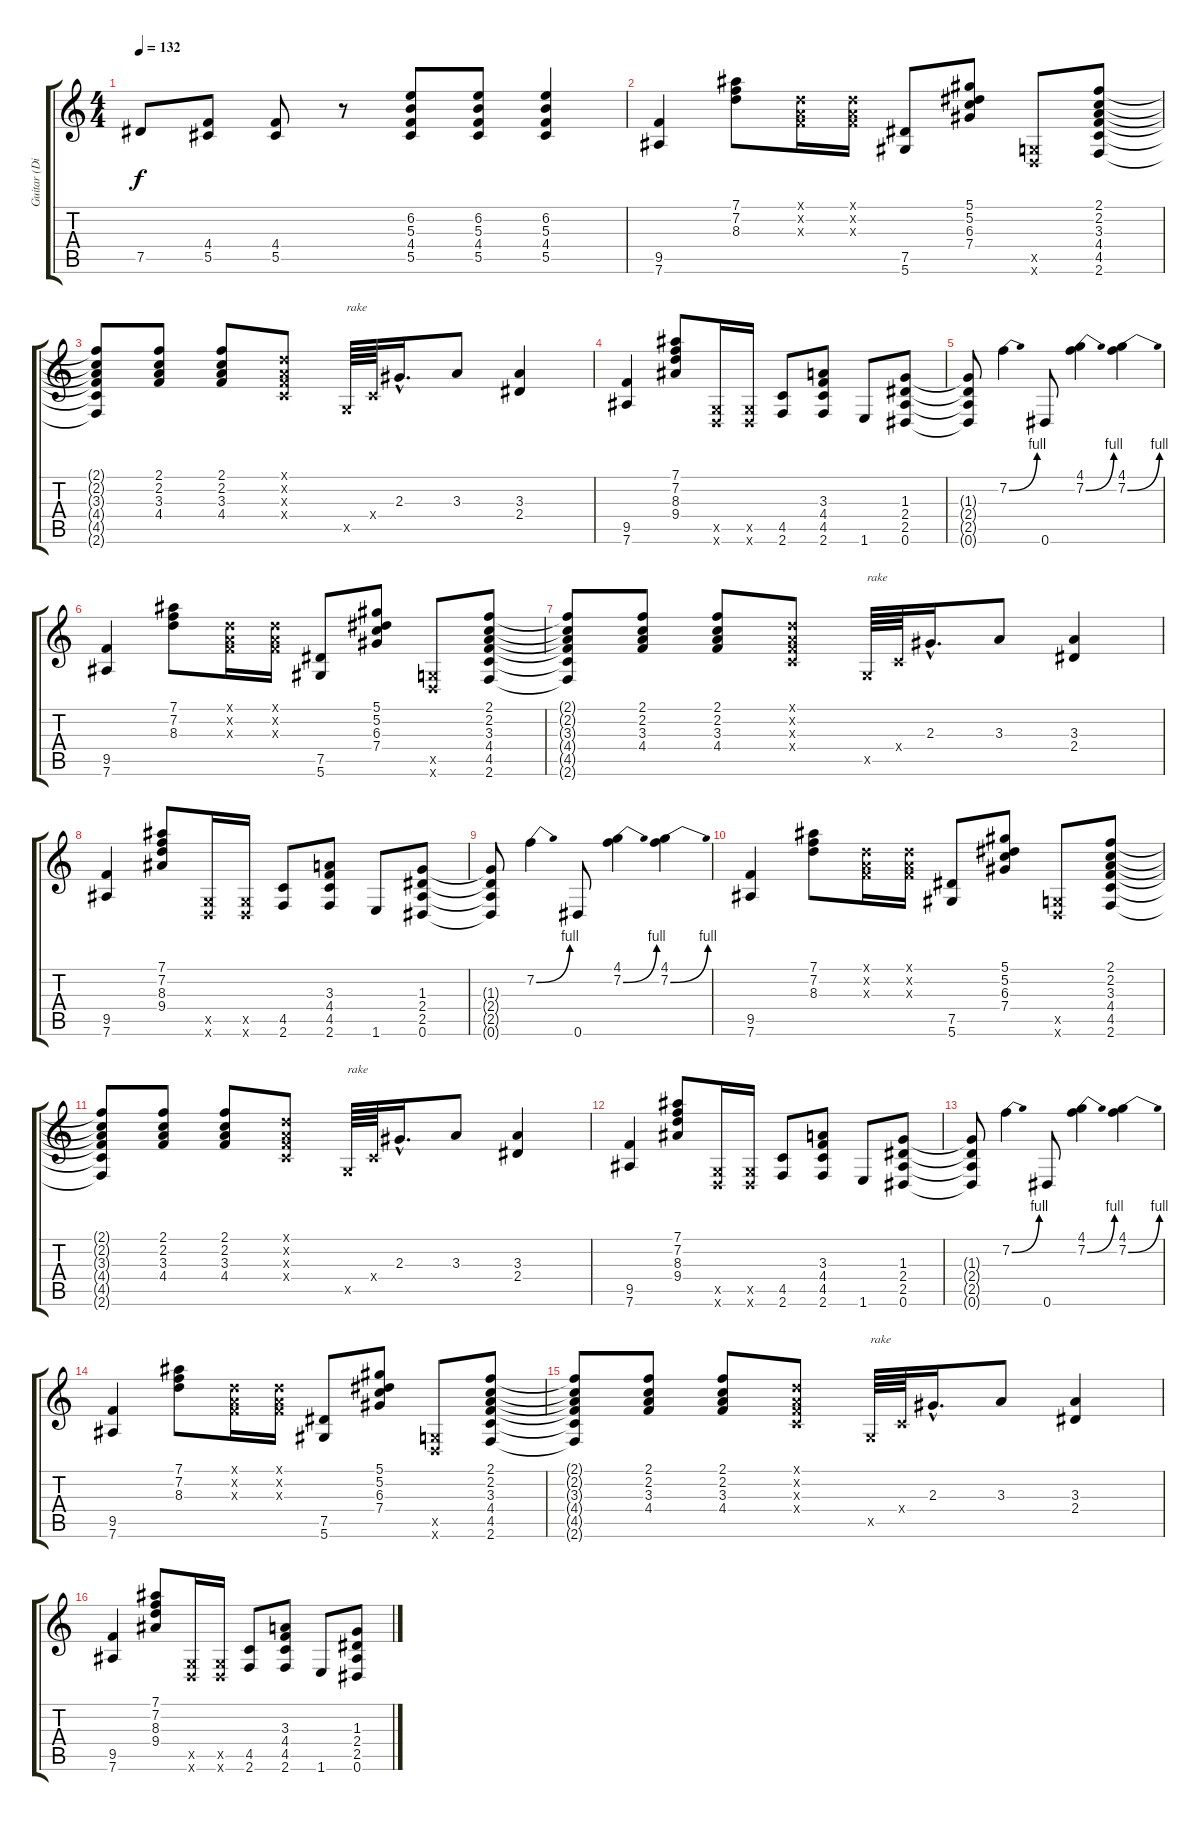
\track ("Guitar (Dist)" "Guitar (Di") {instrument distortionguitar}
\staff {score tabs}
\tuning (Eb4 Bb3 Gb3 Db3 Ab2 Eb2) {hide}
\ts (4 4)
\tempo 132
\clef g2
\ks c
7.5{t}.8{dy f} (4.4 5.5).8 (4.4 5.5).8 r.8 (6.2 5.3 4.4 5.5).8 (6.2 5.3 4.4 5.5).8 (6.2 5.3 4.4 5.5).4 |
(9.5 7.6).4 (7.1 7.2 8.3).8 (-1.1{x} -1.2{x} -1.3{x}).16 (-1.1{x} -1.2{x} -1.3{x}).16 (7.5 5.6).8 (5.1 5.2 6.3 7.4).8 (-1.5{x} -1.6{x}).8 (2.1 2.2 3.3 4.4 4.5 2.6).8 |
(2.1{t} 2.2{t} 3.3{t} 4.4{t} 4.5{t} 2.6{t}).8 (2.1 2.2 3.3 4.4).8 (2.1 2.2 3.3 4.4).8 (-1.1{x} -1.2{x} -1.3{x} -1.4{x}).8 -1.5{x}.64{txt "rake"} -1.4{x}.64 2.3{hac}.16{d} 3.3.8 (3.3 2.4).4 |
(9.5 7.6).4 (7.1 7.2 8.3 9.4).8 (-1.5{x} -1.6{x}).16 (-1.5{x} -1.6{x}).16 (4.5 2.6).8 (3.3 4.4 4.5 2.6).8 1.6.8 (1.3 2.4 2.5 0.6).8 |
(1.3{t} 2.4{t} 2.5{t} 0.6{t}).8 7.2{be (bend 0 0 60 4)}.4 0.6.8 (4.1 7.2{be (bend 0 0 60 4)}).4 (4.1 7.2{be (bend 0 0 60 4)}).4 |
(9.5 7.6).4 (7.1 7.2 8.3).8 (-1.1{x} -1.2{x} -1.3{x}).16 (-1.1{x} -1.2{x} -1.3{x}).16 (7.5 5.6).8 (5.1 5.2 6.3 7.4).8 (-1.5{x} -1.6{x}).8 (2.1 2.2 3.3 4.4 4.5 2.6).8 |
(2.1{t} 2.2{t} 3.3{t} 4.4{t} 4.5{t} 2.6{t}).8 (2.1 2.2 3.3 4.4).8 (2.1 2.2 3.3 4.4).8 (-1.1{x} -1.2{x} -1.3{x} -1.4{x}).8 -1.5{x}.64{txt "rake"} -1.4{x}.64 2.3{hac}.16{d} 3.3.8 (3.3 2.4).4 |
(9.5 7.6).4 (7.1 7.2 8.3 9.4).8 (-1.5{x} -1.6{x}).16 (-1.5{x} -1.6{x}).16 (4.5 2.6).8 (3.3 4.4 4.5 2.6).8 1.6.8 (1.3 2.4 2.5 0.6).8 |
(1.3{t} 2.4{t} 2.5{t} 0.6{t}).8 7.2{be (bend 0 0 60 4)}.4 0.6.8 (4.1 7.2{be (bend 0 0 60 4)}).4 (4.1 7.2{be (bend 0 0 60 4)}).4 |
(9.5 7.6).4 (7.1 7.2 8.3).8 (-1.1{x} -1.2{x} -1.3{x}).16 (-1.1{x} -1.2{x} -1.3{x}).16 (7.5 5.6).8 (5.1 5.2 6.3 7.4).8 (-1.5{x} -1.6{x}).8 (2.1 2.2 3.3 4.4 4.5 2.6).8 |
(2.1{t} 2.2{t} 3.3{t} 4.4{t} 4.5{t} 2.6{t}).8 (2.1 2.2 3.3 4.4).8 (2.1 2.2 3.3 4.4).8 (-1.1{x} -1.2{x} -1.3{x} -1.4{x}).8 -1.5{x}.64{txt "rake"} -1.4{x}.64 2.3{hac}.16{d} 3.3.8 (3.3 2.4).4 |
(9.5 7.6).4 (7.1 7.2 8.3 9.4).8 (-1.5{x} -1.6{x}).16 (-1.5{x} -1.6{x}).16 (4.5 2.6).8 (3.3 4.4 4.5 2.6).8 1.6.8 (1.3 2.4 2.5 0.6).8 |
(1.3{t} 2.4{t} 2.5{t} 0.6{t}).8 7.2{be (bend 0 0 60 4)}.4 0.6.8 (4.1 7.2{be (bend 0 0 60 4)}).4 (4.1 7.2{be (bend 0 0 60 4)}).4 |
(9.5 7.6).4 (7.1 7.2 8.3).8 (-1.1{x} -1.2{x} -1.3{x}).16 (-1.1{x} -1.2{x} -1.3{x}).16 (7.5 5.6).8 (5.1 5.2 6.3 7.4).8 (-1.5{x} -1.6{x}).8 (2.1 2.2 3.3 4.4 4.5 2.6).8 |
(2.1{t} 2.2{t} 3.3{t} 4.4{t} 4.5{t} 2.6{t}).8 (2.1 2.2 3.3 4.4).8 (2.1 2.2 3.3 4.4).8 (-1.1{x} -1.2{x} -1.3{x} -1.4{x}).8 -1.5{x}.64{txt "rake"} -1.4{x}.64 2.3{hac}.16{d} 3.3.8 (3.3 2.4).4 |
(9.5 7.6).4 (7.1 7.2 8.3 9.4).8 (-1.5{x} -1.6{x}).16 (-1.5{x} -1.6{x}).16 (4.5 2.6).8 (3.3 4.4 4.5 2.6).8 1.6.8 (1.3 2.4 2.5 0.6).8
